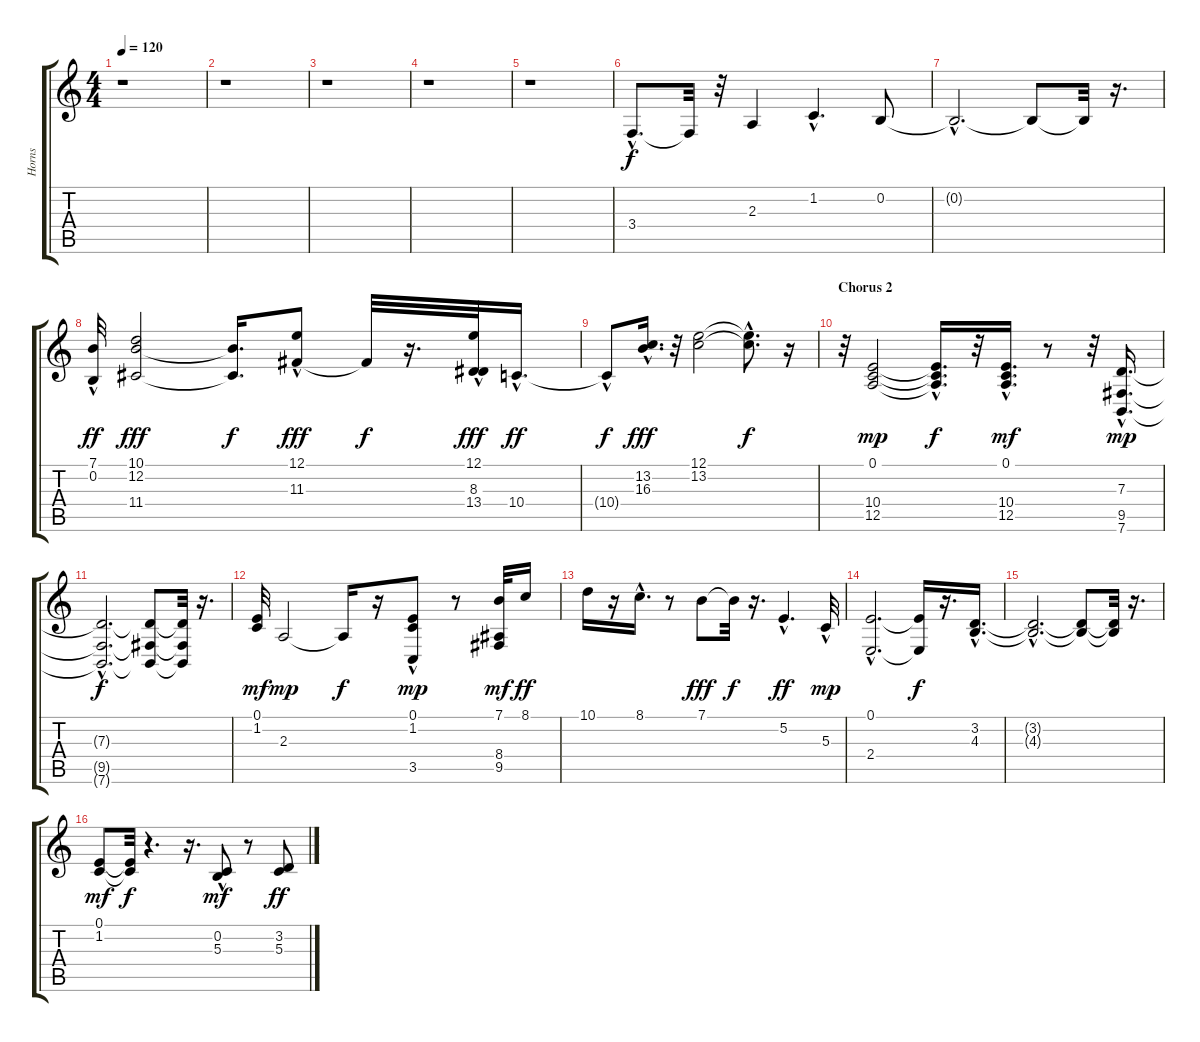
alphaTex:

\track ("Horns" "Horns") {instrument brasssection}
\staff {score tabs}
\tuning (E4 B3 G3 D3 A2 E2) {hide}
\ts (4 4)
\tempo 120
\clef g2
\ks c
r.1{dy f} |
r.1 |
r.1 |
r.1 |
r.1 |
3.4{hac}.8{d} 3.4{t}.32 r.32 2.3.4 1.2{hac}.4{d} 0.2.8 |
0.2{hac t}.2{d} 0.2{t}.8 0.2{t}.32 r.16{d} |
(7.1 0.2{hac}).32{dy ff} (10.1 12.2 11.4).2{dy fff} (12.2{t} 11.4{t}).16{d dy f} (12.1{hac} 11.3).8{dy fff} 11.3{t}.32{dy f} r.16{d} (12.1{hac} 8.3{hac} 13.4).32{dy fff} 10.4{hac}.16{d dy ff} |
10.4{hac t}.8{dy f} (13.2{hac} 16.3{hac}).16{d dy fff} r.32 (12.1 13.2).2 (12.1{hac t} 13.2{hac t}).8{d dy f} r.16 |
\section ("" "Chorus 2")
r.32 (0.1 10.4 12.5).2{dy mp} (0.1{t} 10.4{hac t} 12.5{t}).16{d dy f} r.32 (0.1{hac} 10.4 12.5).16{d dy mf} r.8 r.32 (7.3{hac} 9.5{hac} 7.6{hac}).16{d dy mp} |
(7.3{hac t} 9.5{hac t} 7.6{hac t}).2{d dy f} (7.3{t} 9.5{t} 7.6{t}).8 (7.3{t} 9.5{t} 7.6{t}).32 r.16{d} |
(0.1 1.2).32{dy mf} 2.3.2{dy mp} 2.3{t}.16{dy f} r.16 (0.1{hac} 1.2 3.5).8{dy mp} r.8 (7.1 8.4 9.5).32{dy mf} 8.1.16{dy ff} |
10.1.16 r.16 8.1{hac}.16{d} r.8 7.1.8{dy fff} 7.1{t}.32{dy f} r.16{d} 5.2{hac}.4{d dy ff} 5.3{hac}.32{dy mp} |
(0.1{hac} 2.4{hac}).2{d} (0.1{t} 2.4{t}).16{dy f} r.16{d} (3.2{hac} 4.3{hac}).16{d} |
(3.2{hac t} 4.3{hac t}).2{d} (3.2{t} 4.3{t}).8 (3.2{t} 4.3{t}).32 r.16{d} |
(0.1 1.2).8{dy mf} (0.1{t} 1.2{t}).32{dy f} r.4{d} r.16{d} (0.2 5.3{hac}).8{dy mf} r.8 (3.2 5.3).8{dy ff}
